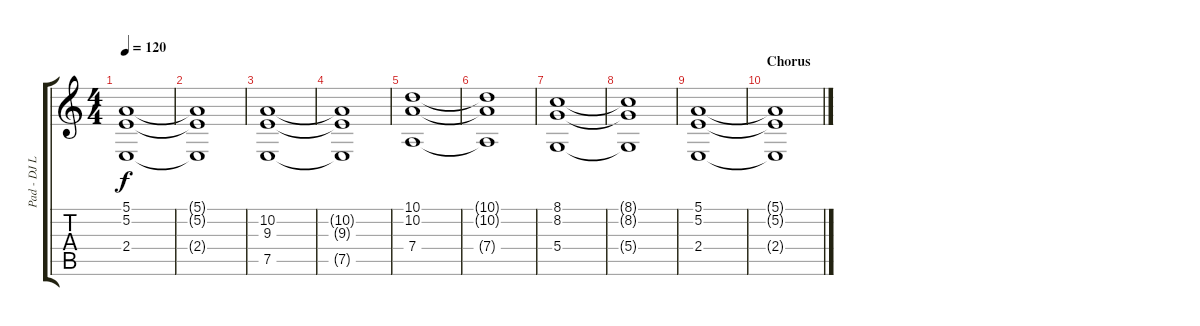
\track ("Pad - DJ Lethal" "Pad - DJ L") {instrument stringensemble1}
\staff {score tabs}
\tuning (E4 B3 G3 D3 A2 E2) {hide}
\ts (4 4)
\tempo 120
\clef g2
\ks c
(5.1 5.2 2.4).1{dy f} |
(5.1{t} 5.2{t} 2.4{t}).1 |
(10.2 9.3 7.5).1 |
(10.2{t} 9.3{t} 7.5{t}).1 |
(10.1 10.2 7.4).1 |
(10.1{t} 10.2{t} 7.4{t}).1 |
(8.1 8.2 5.4).1 |
(8.1{t} 8.2{t} 5.4{t}).1 |
(5.1 5.2 2.4).1 |
\section ("" "Chorus")
(5.1{t} 5.2{t} 2.4{t}).1
